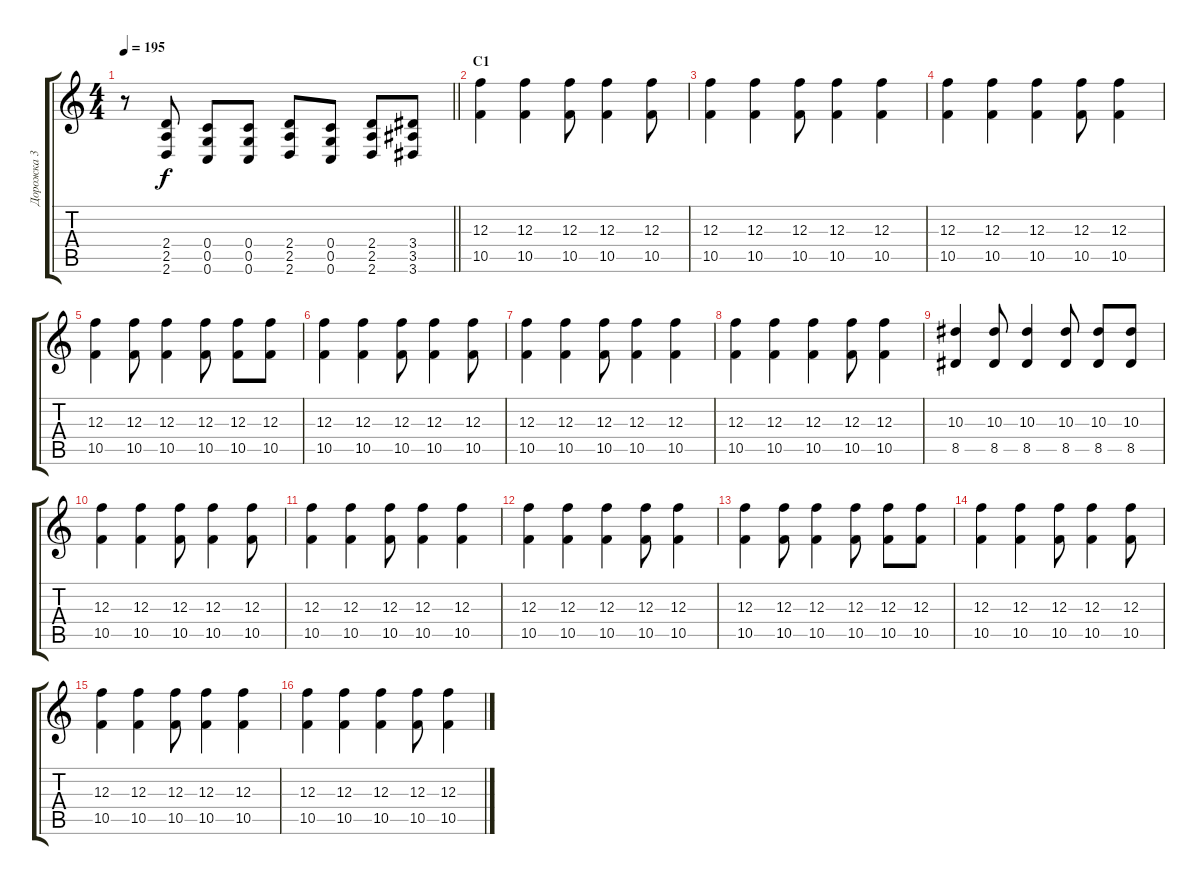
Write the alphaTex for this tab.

\track ("Дорожка 3" "Дорожка 3") {instrument overdrivenguitar}
\staff {score tabs}
\tuning (D4 A3 F3 C3 G2 C2) {hide}
\ts (4 4)
\tempo 195
\clef g2
\barLineRight lightlight
\ks c
r.8{dy f} (2.4 2.5 2.6).8 (0.4 0.5 0.6).8 (0.4 0.5 0.6).8 (2.4 2.5 2.6).8 (0.4 0.5 0.6).8 (2.4 2.5 2.6).8 (3.4 3.5 3.6).8 |
\section ("" "C1")
(12.3 10.5).4 (12.3 10.5).4 (12.3 10.5).8 (12.3 10.5).4 (12.3 10.5).8 |
(12.3 10.5).4 (12.3 10.5).4 (12.3 10.5).8 (12.3 10.5).4 (12.3 10.5).4 |
(12.3 10.5).4 (12.3 10.5).4 (12.3 10.5).4 (12.3 10.5).8 (12.3 10.5).4 |
(12.3 10.5).4 (12.3 10.5).8 (12.3 10.5).4 (12.3 10.5).8 (12.3 10.5).8 (12.3 10.5).8 |
(12.3 10.5).4 (12.3 10.5).4 (12.3 10.5).8 (12.3 10.5).4 (12.3 10.5).8 |
(12.3 10.5).4 (12.3 10.5).4 (12.3 10.5).8 (12.3 10.5).4 (12.3 10.5).4 |
(12.3 10.5).4 (12.3 10.5).4 (12.3 10.5).4 (12.3 10.5).8 (12.3 10.5).4 |
(10.3 8.5).4 (10.3 8.5).8 (10.3 8.5).4 (10.3 8.5).8 (10.3 8.5).8 (10.3 8.5).8 |
(12.3 10.5).4 (12.3 10.5).4 (12.3 10.5).8 (12.3 10.5).4 (12.3 10.5).8 |
(12.3 10.5).4 (12.3 10.5).4 (12.3 10.5).8 (12.3 10.5).4 (12.3 10.5).4 |
(12.3 10.5).4 (12.3 10.5).4 (12.3 10.5).4 (12.3 10.5).8 (12.3 10.5).4 |
(12.3 10.5).4 (12.3 10.5).8 (12.3 10.5).4 (12.3 10.5).8 (12.3 10.5).8 (12.3 10.5).8 |
(12.3 10.5).4 (12.3 10.5).4 (12.3 10.5).8 (12.3 10.5).4 (12.3 10.5).8 |
(12.3 10.5).4 (12.3 10.5).4 (12.3 10.5).8 (12.3 10.5).4 (12.3 10.5).4 |
(12.3 10.5).4 (12.3 10.5).4 (12.3 10.5).4 (12.3 10.5).8 (12.3 10.5).4
